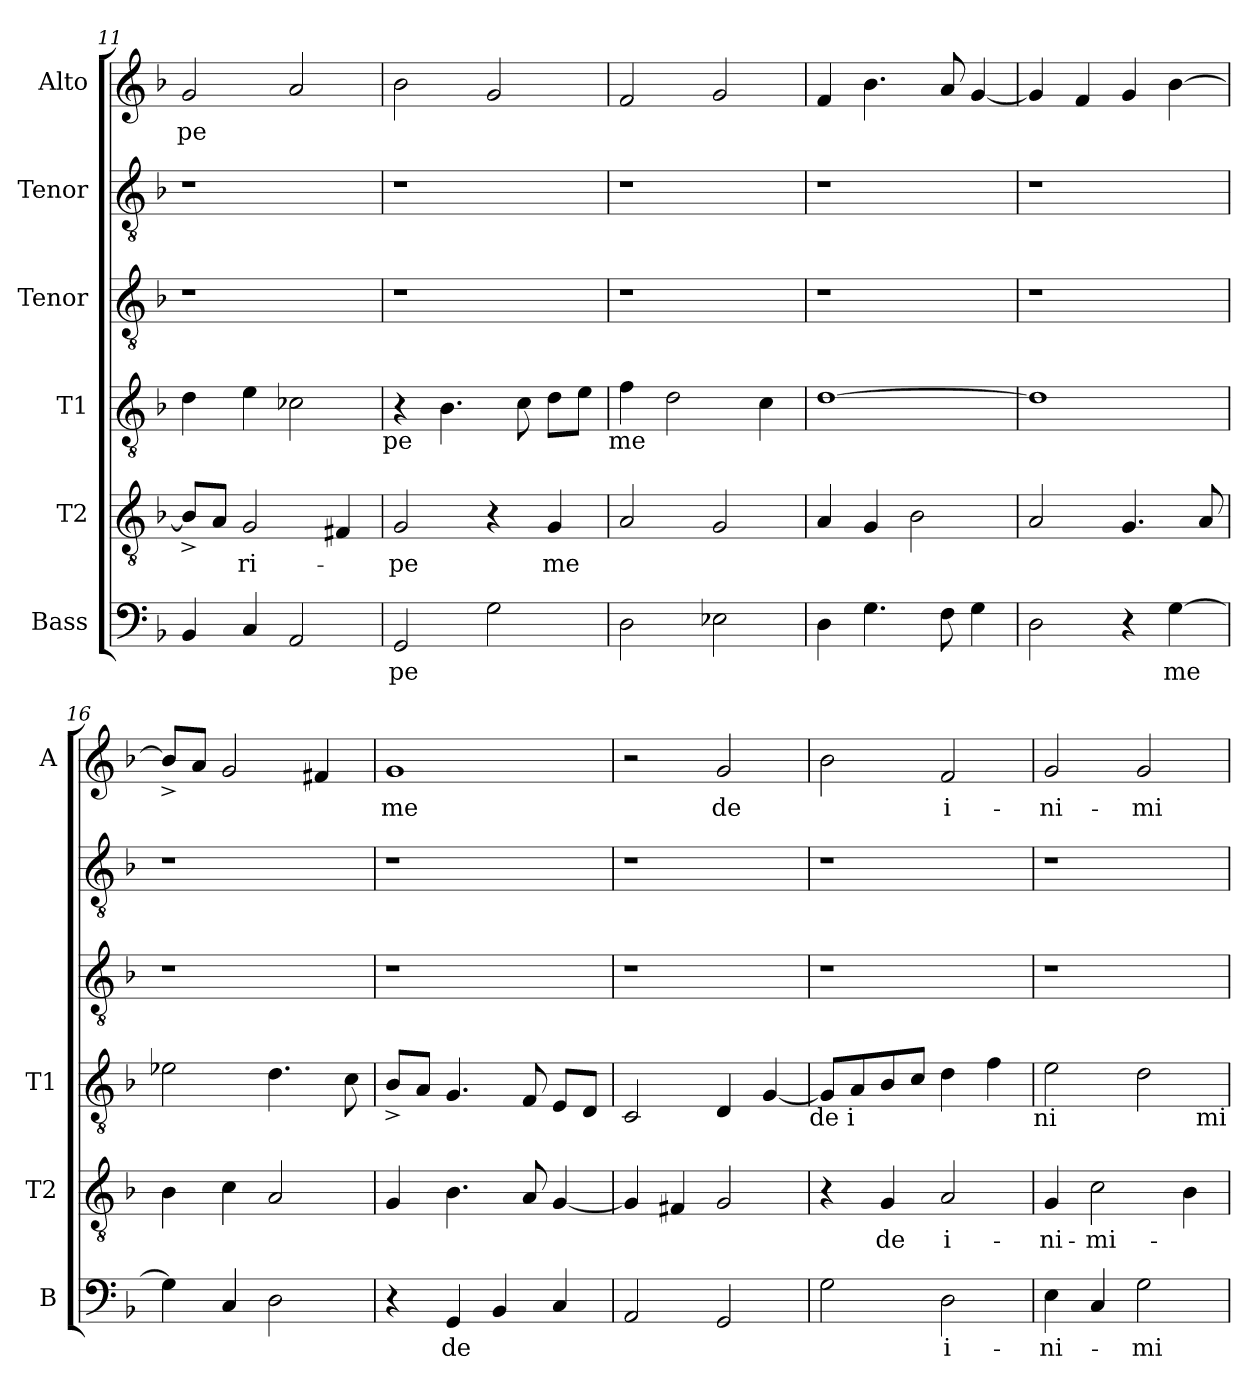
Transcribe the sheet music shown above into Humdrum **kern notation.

**kern	**text	**kern	**text	**kern	**kern	**kern	**kern	**text
*part6	*part6	*part5	*part5	*part4	*part3	*part2	*part1	*part1
*staff6	*staff6	*staff5	*staff5	*staff4	*staff3	*staff2	*staff1	*staff1
*I"Bass	*	*I"T2	*	*I"T1	*I"Tenor	*I"Tenor	*I"Alto	*
*I'B	*	*I'T2	*	*I'T1	*	*	*I'A	*
*clefF4	*	*clefGv2	*	*clefGv2	*clefGv2	*clefGv2	*clefG2	*
*k[b-]	*	*k[b-]	*	*k[b-]	*k[b-]	*k[b-]	*k[b-]	*
*F:	*	*F:	*	*F:	*F:	*F:	*F:	*
=11	=11	=11	=11	=11	=11	=11	=11	=11
!	!	!	!	!	!	!	!	!LO:LY:b
4BB-/	.	8B-^</L]	.	4d\	1r	1r	2g/	-pe
.	.	8A/J	.	.	.	.	.	.
!	!	!	!LO:LY:b	!	!	!	!	!
4C/	.	2G/	-ri-	4e\	.	.	.	.
2AA/	.	.	.	2c-\	.	.	2a/	.
.	.	4F#/	.	.	.	.	.	.
!	!	!	!	!LO:TX:b:t=pe	!	!	!	!
=12	=12	=12	=12	=12	=12	=12	=12	=12
!	!LO:LY:b	!	!LO:LY:b	!	!	!	!	!
2GG/	-pe	2G/	-pe	4r	1r	1r	2b-\	.
.	.	.	.	4.B-\	.	.	.	.
2G\	.	4r	.	.	.	.	2g/	.
.	.	.	.	8c\	.	.	.	.
!	!	!	!LO:LY:b	!	!	!	!	!
.	.	4G/	me	8d\L	.	.	.	.
.	.	.	.	8e\J	.	.	.	.
!	!	!	!	!LO:TX:b:t=me	!	!	!	!
=13	=13	=13	=13	=13	=13	=13	=13	=13
2D\	.	2A/	.	4f\	1r	1r	2f/	.
.	.	.	.	2d\	.	.	.	.
2E-\	.	2G/	.	.	.	.	2g/	.
.	.	.	.	4c\	.	.	.	.
=14	=14	=14	=14	=14	=14	=14	=14	=14
4D\	.	4A/	.	[<1d	1r	1r	4f/	.
4.G\	.	4G/	.	.	.	.	4.b-\	.
.	.	2B-\	.	.	.	.	.	.
8F\	.	.	.	.	.	.	8a/	.
4G\	.	.	.	.	.	.	[<4g/	.
!!LO:LB:g=z
=15	=15	=15	=15	=15	=15	=15	=15	=15
2D\	.	2A/	.	1d]	1r	1r	4g/]	.
.	.	.	.	.	.	.	4f/	.
4r	.	4.G/	.	.	.	.	4g/	.
!	!LO:LY:b	!	!	!	!	!	!	!
[>4G\	me	.	.	.	.	.	[>4b-\	.
.	.	8A/	.	.	.	.	.	.
=16	=16	=16	=16	=16	=16	=16	=16	=16
4G\]	.	4B-\	.	2e-\	1r	1r	8b-^</L]	.
.	.	.	.	.	.	.	8a/J	.
4C/	.	4c\	.	.	.	.	2g/	.
2D\	.	2A/	.	4.d\	.	.	.	.
.	.	.	.	.	.	.	4f#/	.
.	.	.	.	8c\	.	.	.	.
=17	=17	=17	=17	=17	=17	=17	=17	=17
!	!	!	!	!	!	!	!	!LO:LY:b
4r	.	4G/	.	8B-^</L	1r	1r	1g	me
.	.	.	.	8A/J	.	.	.	.
!	!LO:LY:b	!	!	!	!	!	!	!
4GG/	de	4.B-\	.	4.G/	.	.	.	.
4BB-/	.	.	.	.	.	.	.	.
.	.	8A/	.	8F/	.	.	.	.
4C/	.	[<4G/	.	8E/L	.	.	.	.
.	.	.	.	8D/J	.	.	.	.
=18	=18	=18	=18	=18	=18	=18	=18	=18
2AA/	.	4G/]	.	2C/	1r	1r	2r	.
.	.	4F#/	.	.	.	.	.	.
!	!	!	!	!	!	!	!	!LO:LY:b
2GG/	.	2G/	.	4D/	.	.	2g/	de
.	.	.	.	[<4G/	.	.	.	.
!	!	!	!	!LO:TX:b:t=de i	!	!	!	!
=19	=19	=19	=19	=19	=19	=19	=19	=19
2G\	.	4r	.	8G/L]	1r	1r	2b-\	.
.	.	.	.	8A/	.	.	.	.
!	!	!	!LO:LY:b	!	!	!	!	!
.	.	4G/	de	8B-/	.	.	.	.
.	.	.	.	8c/J	.	.	.	.
!	!LO:LY:b	!	!LO:LY:b	!	!	!	!	!LO:LY:b
2D\	i-	2A/	i-	4d\	.	.	2f/	i-
.	.	.	.	4f\	.	.	.	.
!	!	!	!	!LO:TX:b:t=ni	!	!	!	!
=20	=20	=20	=20	=20	=20	=20	=20	=20
!	!LO:LY:b	!	!LO:LY:b	!	!	!	!	!LO:LY:b
4E\	-ni-	4G/	-ni-	2e\	1r	1r	2g/	-ni-
!	!	!	!LO:LY:b	!	!	!	!	!
4C/	.	2c\	-mi-	.	.	.	.	.
!	!LO:LY:b	!	!	!	!	!	!	!LO:LY:b
2G\	-mi-	.	.	2d\	.	.	2g/	-mi-
.	.	4B-\	.	.	.	.	.	.
!	!	!	!	!LO:TX:b:t=mi	!	!	!	!
=	=	=	=	=	=	=	=	=
*-	*-	*-	*-	*-	*-	*-	*-	*-
